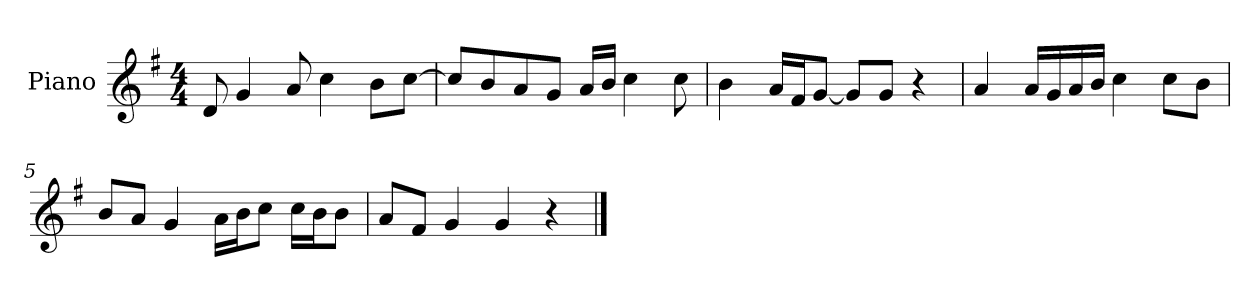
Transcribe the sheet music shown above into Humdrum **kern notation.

**kern
*part1
*staff1
*I"Piano
*I'P-no
*clefG2
*k[f#]
*M4/4
*MM90
=1
8d/
4g/
8a/
4cc\
8b\L
[8cc\J
=2
8cc/L]
8b/
8a/
8g/J
16a/LL
16b/JJ
4cc\
8cc\
=3
4b\
16a/LL
16f#/J
[8g/J
8g/L]
8g/J
4r
=4
4a/
16a/LL
16g/
16a/
16b/JJ
4cc\
8cc\L
8b\J
=5
8b/L
8a/J
4g/
16a\LL
16b\J
8cc\J
16cc\LL
16b\J
8b\J
!!LO:LB:g=z
=6
8a/L
8f#/J
4g/
4g/
4r
==
*-
